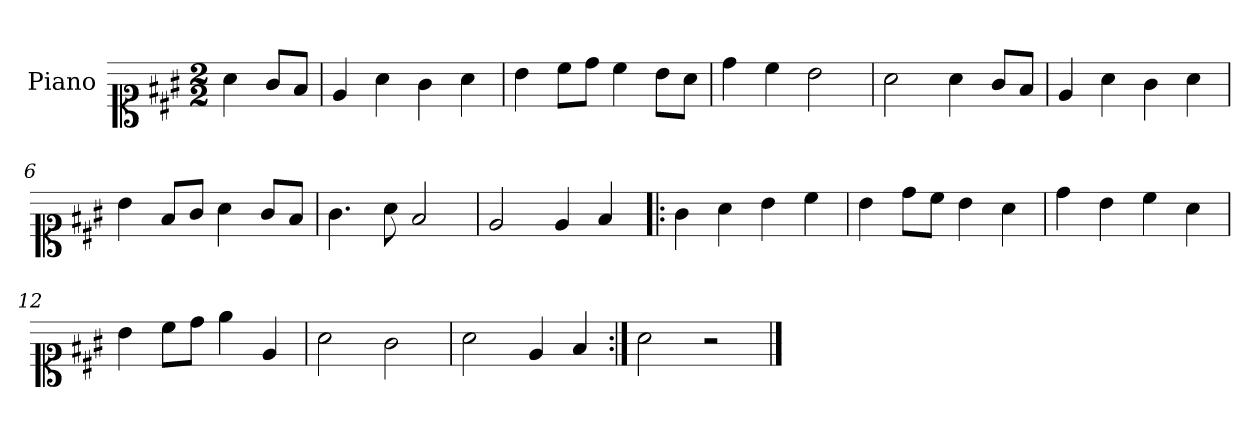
**kern
*part1
*staff1
*I"Piano
*I'Pno.
*clefC1
*k[f#c#g#]
*M2/2
=
4a\
8g#/L
8f#/J
=1
4e/
4a\
4g#\
4a\
=2
4b\
8cc#\L
8dd\J
4cc#\
8b\L
8a\J
=3
4dd\
4cc#\
2b\
=4
2a\
4a\
8g#/L
8f#/J
=5
4e/
4a\
4g#\
4a\
=6
4b\
8f#/L
8g#/J
4a\
8g#/L
8f#/J
=7
4.g#\
8a\
2f#/
!!LO:LB:g=z
=8
2e/
4e/
4f#/
=9!|:
4g#\
4a\
4b\
4cc#\
=10
4b\
8dd\L
8cc#\J
4b\
4a\
=11
4dd\
4b\
4cc#\
4a\
=12
4b\
8cc#\L
8dd\J
4ee\
4e/
=13
2a\
2g#\
=14
2a\
4e/
4f#/
=15:|!
2a\
2r
==
*-
